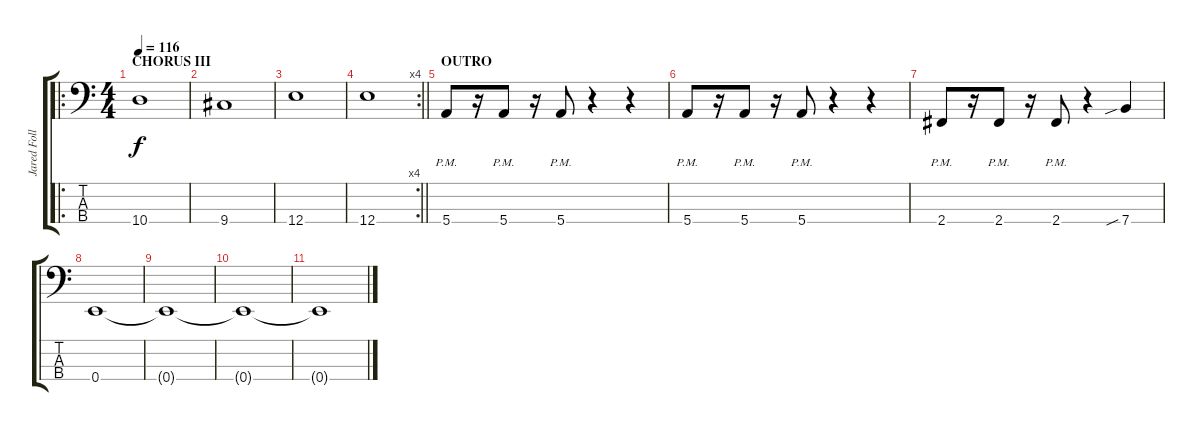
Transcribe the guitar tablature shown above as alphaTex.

\track ("Jared Followill (bass)" "Jared Foll") {instrument electricbasspick}
\staff {score tabs}
\tuning (G2 D2 A1 E1) {hide}
\ro
\ts (4 4)
\section ("" "CHORUS III")
\tempo 116
\clef f4
\ks c
10.4.1{dy f} |
9.4.1 |
12.4.1 |
\rc 4
\barLineRight lightlight
12.4.1 |
\section ("" "OUTRO")
5.4{pm}.8 r.16 5.4{pm}.8 r.16 5.4{pm}.8 r.4 r.4 |
5.4{pm}.8 r.16 5.4{pm}.8 r.16 5.4{pm}.8 r.4 r.4 |
2.4{pm}.8 r.16 2.4{pm}.8 r.16 2.4{pm}.8 r.4 7.4{sib}.4 |
0.4.1 |
0.4{t}.1 |
0.4{t}.1 |
0.4{t}.1
